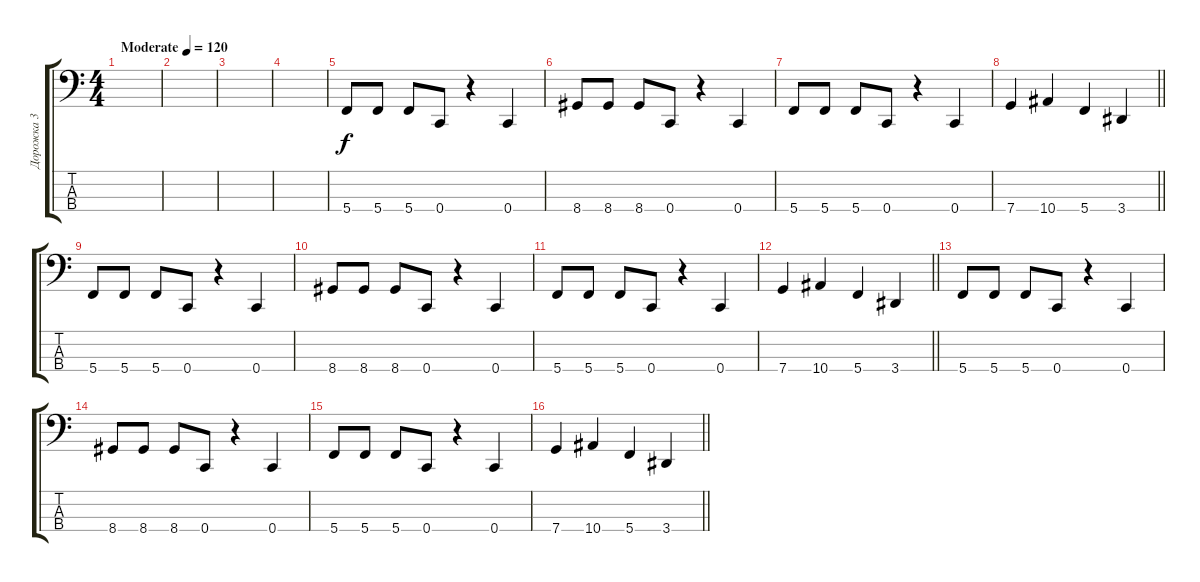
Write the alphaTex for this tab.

\track ("Дорожка 3" "Дорожка 3") {instrument electricbassfinger}
\staff {score tabs}
\tuning (F2 C2 G1 C1) {hide}
\ts (4 4)
\tempo (120 "Moderate")
\clef f4
\ks c
|
|
|
|
5.4.8 5.4.8 5.4.8 0.4.8 r.4 0.4.4 |
8.4.8 8.4.8 8.4.8 0.4.8 r.4 0.4.4 |
5.4.8 5.4.8 5.4.8 0.4.8 r.4 0.4.4 |
\barLineRight lightlight
7.4.4 10.4.4 5.4.4 3.4.4 |
5.4.8 5.4.8 5.4.8 0.4.8 r.4 0.4.4 |
8.4.8 8.4.8 8.4.8 0.4.8 r.4 0.4.4 |
5.4.8 5.4.8 5.4.8 0.4.8 r.4 0.4.4 |
\barLineRight lightlight
7.4.4 10.4.4 5.4.4 3.4.4 |
5.4.8 5.4.8 5.4.8 0.4.8 r.4 0.4.4 |
8.4.8 8.4.8 8.4.8 0.4.8 r.4 0.4.4 |
5.4.8 5.4.8 5.4.8 0.4.8 r.4 0.4.4 |
\barLineRight lightlight
7.4.4 10.4.4 5.4.4 3.4.4
